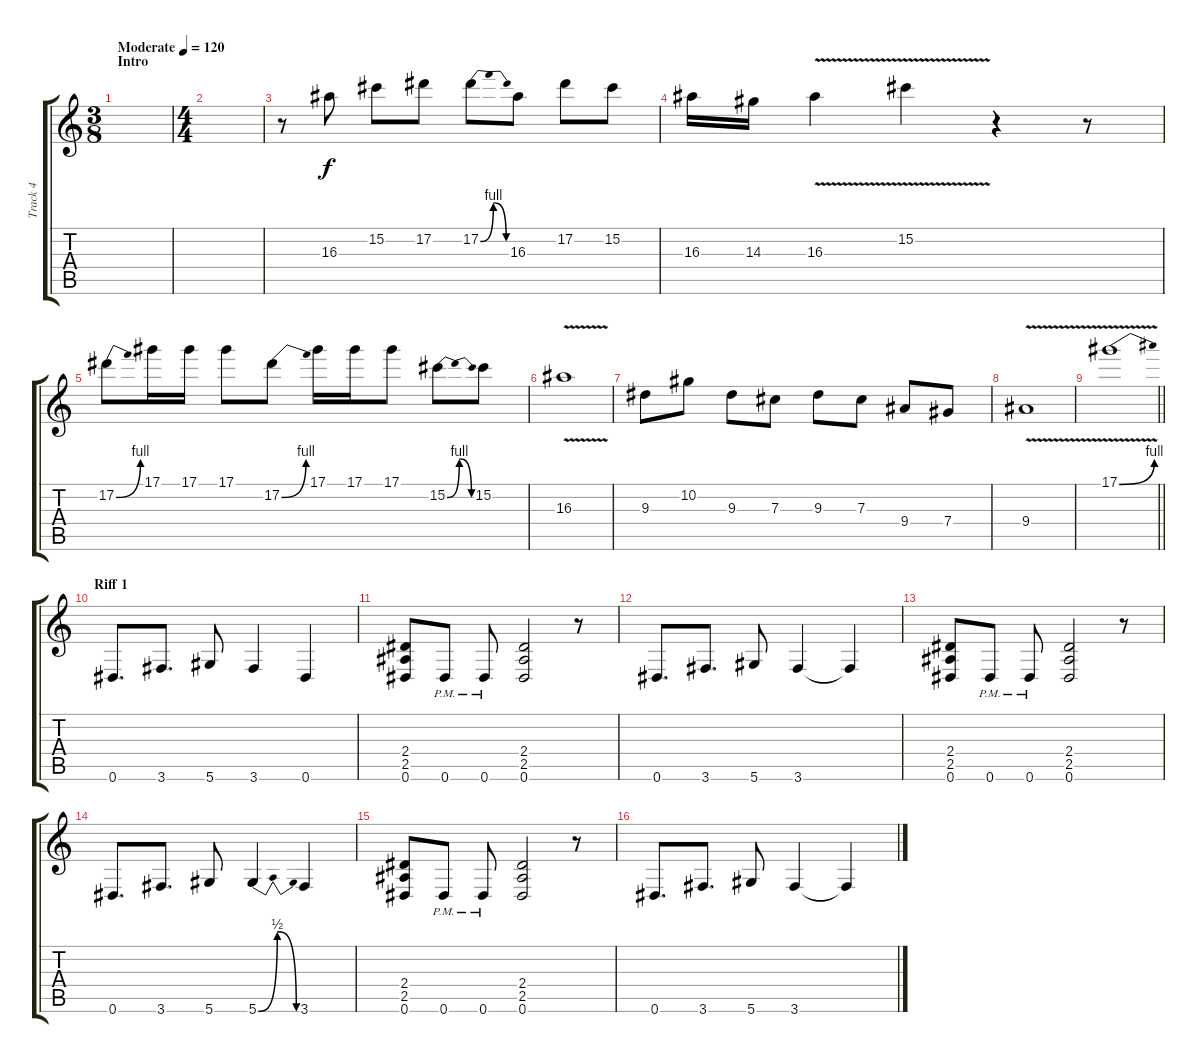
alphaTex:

\track ("Track 4" "Track 4") {instrument overdrivenguitar}
\staff {score tabs}
\tuning (Eb4 Bb3 Gb3 Db3 Ab2 Eb2) {hide}
\ts (3 8)
\section ("" "Intro")
\tempo (120 "Moderate")
\clef g2
\ks c
|
\ts (4 4)
|
r.8 16.3.8 15.2.8 17.2.8 17.2{be (bendrelease 0 0 15 4 46 4 60 0)}.8 16.3.8 17.2.8 15.2.8 |
16.3.16 14.3.16 16.3{v}.4 15.2{v}.4 r.4 r.8 |
17.2{be (bend 0 0 60 4)}.8 17.1.16 17.1.16 17.1.8 17.2{be (bend 0 0 60 4)}.8 17.1.16 17.1.16 17.1.8 15.2{be (bendrelease 0 0 15 4 44 4 60 0)}.8 15.2.8 |
16.3{v}.1 |
9.3.8 10.2.8 9.3.8 7.3.8 9.3.8 7.3.8 9.4.8 7.4.8 |
9.4{v}.1 |
\barLineRight lightlight
17.1{be (bend 0 0 60 4) v}.1 |
\section ("" "Riff 1")
0.6.8{d} 3.6.8{d} 5.6.8 3.6.4 0.6.4 |
(2.4 2.5 0.6).8 0.6{pm}.8 0.6{pm}.8 (2.4 2.5 0.6).2 r.8 |
0.6.8{d} 3.6.8{d} 5.6.8 3.6.4 3.6{t}.4 |
(2.4 2.5 0.6).8 0.6{pm}.8 0.6{pm}.8 (2.4 2.5 0.6).2 r.8 |
0.6.8{d} 3.6.8{d} 5.6.8 5.6{be (bendrelease 0 0 15 2 45 2 60 0)}.4 3.6.4 |
(2.4 2.5 0.6).8 0.6{pm}.8 0.6{pm}.8 (2.4 2.5 0.6).2 r.8 |
0.6.8{d} 3.6.8{d} 5.6.8 3.6.4 3.6{t}.4
